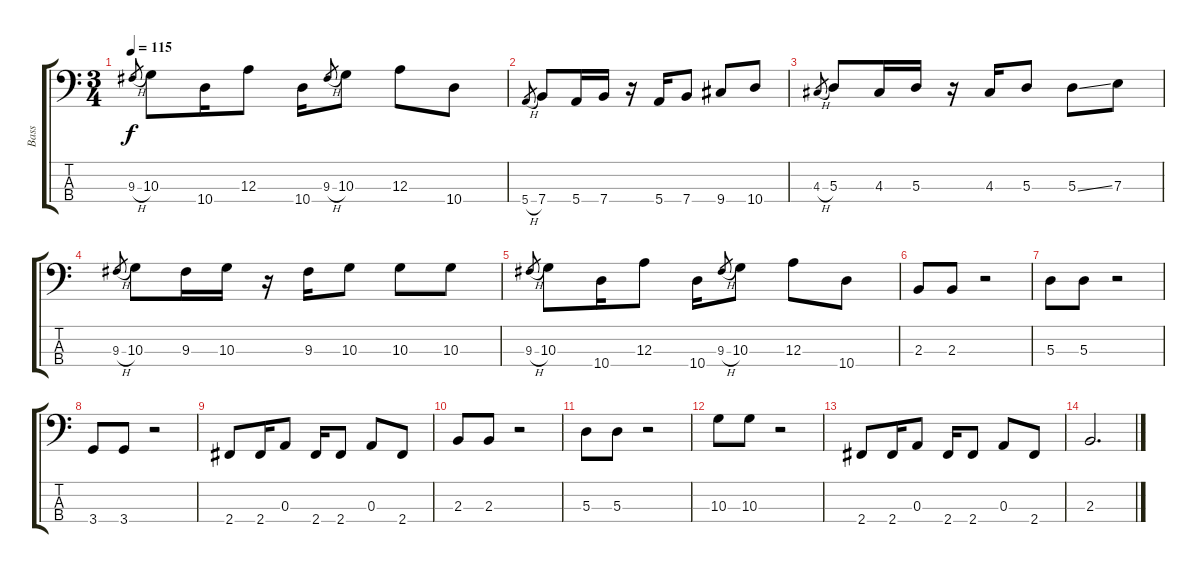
\track ("Bass" "Bass") {instrument electricbassfinger}
\staff {score tabs}
\tuning (G2 D2 A1 E1) {hide}
\ts (3 4)
\tempo 115
\clef f4
\ks c
9.3{h}.8{gr dy f} 10.3.8 10.4.16 12.3.8 10.4.16 9.3{h}.8{gr} 10.3.8 12.3.8 10.4.8 |
5.4{h}.8{gr} 7.4.8 5.4.16 7.4.16 r.16 5.4.16 7.4.8 9.4.8 10.4.8 |
4.3{h}.8{gr} 5.3.8 4.3.16 5.3.16 r.16 4.3.16 5.3.8 5.3{ss}.8 7.3.8 |
9.3{h}.8{gr} 10.3.8 9.3.16 10.3.16 r.16 9.3.16 10.3.8 10.3.8 10.3.8 |
9.3{h}.8{gr} 10.3.8 10.4.16 12.3.8 10.4.16 9.3{h}.8{gr} 10.3.8 12.3.8 10.4.8 |
2.3.8 2.3.8 r.2 |
5.3.8 5.3.8 r.2 |
3.4.8 3.4.8 r.2 |
2.4.8 2.4.16 0.3.8 2.4.16 2.4.8 0.3.8 2.4.8 |
2.3.8 2.3.8 r.2 |
5.3.8 5.3.8 r.2 |
10.3.8 10.3.8 r.2 |
2.4.8 2.4.16 0.3.8 2.4.16 2.4.8 0.3.8 2.4.8 |
2.3.2{d}
